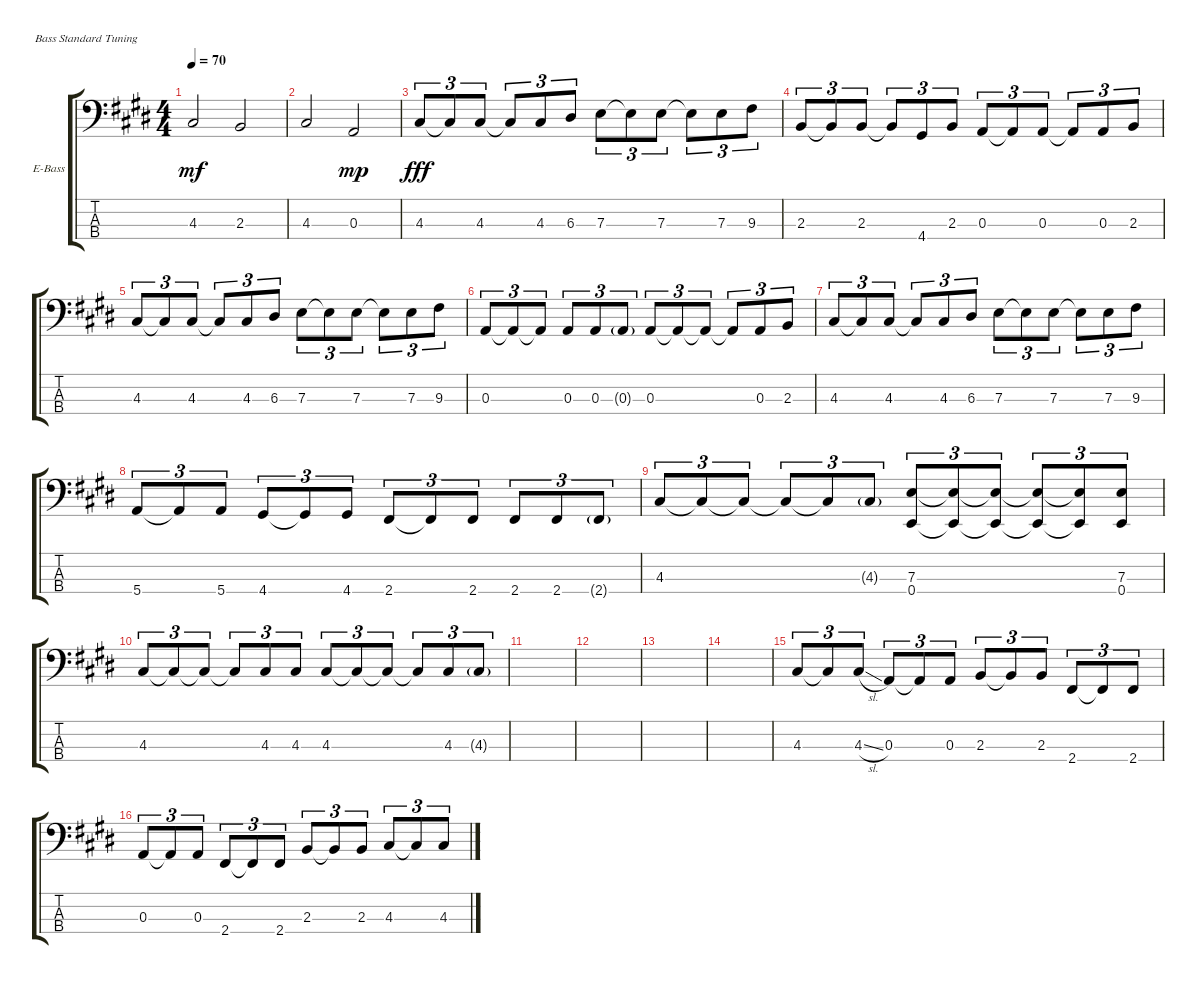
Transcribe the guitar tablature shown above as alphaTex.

\defaultSystemsLayout 4
\bracketExtendMode groupsimilarinstruments
\firstSystemTrackNameOrientation horizontal
\otherSystemsTrackNameOrientation horizontal
\track ("Electric Bass" "E-Bass") {instrument electricbassfinger}
\staff {score tabs}
\tuning (G2 D2 A1 E1)
\ts (4 4)
\tempo 70
\clef f4
\ks c#minor
4.3.2{dy mf} 2.3.2 |
4.3.2 0.3.2{dy mp} |
4.3.8{tu (3 2) dy fff} 4.3{t}.8{tu (3 2)} 4.3.8{tu (3 2)} 4.3{t}.8{tu (3 2)} 4.3.8{tu (3 2)} 6.3.8{tu (3 2)} 7.3.8{tu (3 2)} 7.3{t}.8{tu (3 2)} 7.3.8{tu (3 2)} 7.3{t}.8{tu (3 2)} 7.3.8{tu (3 2)} 9.3.8{tu (3 2)} |
2.3.8{tu (3 2)} 2.3{t}.8{tu (3 2)} 2.3.8{tu (3 2)} 2.3{t}.8{tu (3 2)} 4.4.8{tu (3 2)} 2.3.8{tu (3 2)} 0.3.8{tu (3 2)} 0.3{t}.8{tu (3 2)} 0.3.8{tu (3 2)} 0.3{t}.8{tu (3 2)} 0.3.8{tu (3 2)} 2.3.8{tu (3 2)} |
4.3.8{tu (3 2)} 4.3{t}.8{tu (3 2)} 4.3.8{tu (3 2)} 4.3{t}.8{tu (3 2)} 4.3.8{tu (3 2)} 6.3.8{tu (3 2)} 7.3.8{tu (3 2)} 7.3{t}.8{tu (3 2)} 7.3.8{tu (3 2)} 7.3{t}.8{tu (3 2)} 7.3.8{tu (3 2)} 9.3.8{tu (3 2)} |
0.3.8{tu (3 2)} 0.3{t}.8{tu (3 2)} 0.3{t}.8{tu (3 2)} 0.3.8{tu (3 2)} 0.3.8{tu (3 2)} 0.3{g}.8{tu (3 2)} 0.3.8{tu (3 2)} 0.3{t}.8{tu (3 2)} 0.3{t}.8{tu (3 2)} 0.3{t}.8{tu (3 2)} 0.3.8{tu (3 2)} 2.3.8{tu (3 2)} |
4.3.8{tu (3 2)} 4.3{t}.8{tu (3 2)} 4.3.8{tu (3 2)} 4.3{t}.8{tu (3 2)} 4.3.8{tu (3 2)} 6.3.8{tu (3 2)} 7.3.8{tu (3 2)} 7.3{t}.8{tu (3 2)} 7.3.8{tu (3 2)} 7.3{t}.8{tu (3 2)} 7.3.8{tu (3 2)} 9.3.8{tu (3 2)} |
5.4.8{tu (3 2)} 5.4{t}.8{tu (3 2)} 5.4.8{tu (3 2)} 4.4.8{tu (3 2)} 4.4{t}.8{tu (3 2)} 4.4.8{tu (3 2)} 2.4.8{tu (3 2)} 2.4{t}.8{tu (3 2)} 2.4.8{tu (3 2)} 2.4.8{tu (3 2)} 2.4.8{tu (3 2)} 2.4{g}.8{tu (3 2)} |
4.3.8{tu (3 2)} 4.3{t}.8{tu (3 2)} 4.3{t}.8{tu (3 2)} 4.3{t}.8{tu (3 2)} 4.3{t}.8{tu (3 2)} 4.3{g}.8{tu (3 2)} (0.4 7.3).8{tu (3 2)} (0.4{t} 7.3{t}).8{tu (3 2)} (0.4{t} 7.3{t}).8{tu (3 2)} (0.4{t} 7.3{t}).8{tu (3 2)} (0.4{t} 7.3{t}).8{tu (3 2)} (0.4 7.3).8{tu (3 2)} |
4.3.8{tu (3 2)} 4.3{t}.8{tu (3 2)} 4.3{t}.8{tu (3 2)} 4.3{t}.8{tu (3 2)} 4.3.8{tu (3 2)} 4.3.8{tu (3 2)} 4.3.8{tu (3 2)} 4.3{t}.8{tu (3 2)} 4.3{t}.8{tu (3 2)} 4.3{t}.8{tu (3 2)} 4.3.8{tu (3 2)} 4.3{g}.8{tu (3 2)} |
|
|
|
|
4.3.8{tu (3 2)} 4.3{t}.8{tu (3 2)} 4.3{sl}.8{tu (3 2)} 0.3.8{tu (3 2)} 0.3{t}.8{tu (3 2)} 0.3.8{tu (3 2)} 2.3.8{tu (3 2)} 2.3{t}.8{tu (3 2)} 2.3.8{tu (3 2)} 2.4.8{tu (3 2)} 2.4{t}.8{tu (3 2)} 2.4.8{tu (3 2)} |
0.3.8{tu (3 2)} 0.3{t}.8{tu (3 2)} 0.3.8{tu (3 2)} 2.4.8{tu (3 2)} 2.4{t}.8{tu (3 2)} 2.4.8{tu (3 2)} 2.3.8{tu (3 2)} 2.3{t}.8{tu (3 2)} 2.3.8{tu (3 2)} 4.3.8{tu (3 2)} 4.3{t}.8{tu (3 2)} 4.3.8{tu (3 2)}
